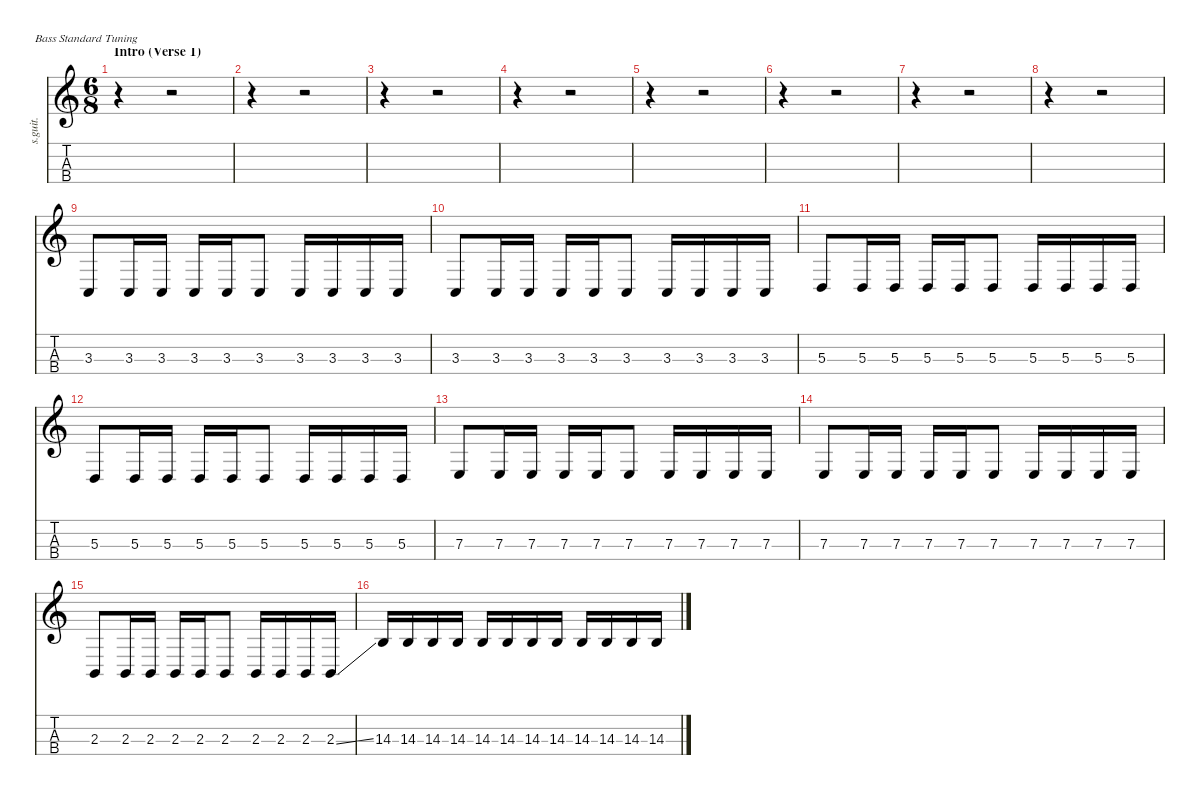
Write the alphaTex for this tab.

\defaultSystemsLayout 4
\hideDynamics
\bracketExtendMode nobrackets
\track ("Matt (Bass)" "s.guit.") {instrument electricbasspick}
\staff {score tabs}
\tuning (G2 D2 A1 E1)
\ts (6 8)
\beaming (8 2 2 2 2)
\section ("" "Intro (Verse 1)")
\tempo (94 hide)
\clef g2
\ks c
r.4{dy f instrument electricbasspick} r.2 |
r.4 r.2 |
r.4 r.2 |
r.4 r.2 |
r.4 r.2 |
r.4 r.2 |
r.4 r.2 |
r.4 r.2 |
3.3.8{lyrics (0 "") lyrics (1 "") lyrics (2 "") lyrics (3 "") lyrics (4 "")} 3.3.16{lyrics (0 "") lyrics (1 "") lyrics (2 "") lyrics (3 "") lyrics (4 "")} 3.3.16{lyrics (0 "") lyrics (1 "") lyrics (2 "") lyrics (3 "") lyrics (4 "")} 3.3.16{lyrics (0 "") lyrics (1 "") lyrics (2 "") lyrics (3 "") lyrics (4 "")} 3.3.16{lyrics (0 "") lyrics (1 "") lyrics (2 "") lyrics (3 "") lyrics (4 "")} 3.3.8{lyrics (0 "") lyrics (1 "") lyrics (2 "") lyrics (3 "") lyrics (4 "")} 3.3.16{lyrics (0 "") lyrics (1 "") lyrics (2 "") lyrics (3 "") lyrics (4 "")} 3.3.16{lyrics (0 "") lyrics (1 "") lyrics (2 "") lyrics (3 "") lyrics (4 "")} 3.3.16{lyrics (0 "") lyrics (1 "") lyrics (2 "") lyrics (3 "") lyrics (4 "")} 3.3.16{lyrics (0 "") lyrics (1 "") lyrics (2 "") lyrics (3 "") lyrics (4 "")} |
3.3.8{lyrics (0 "") lyrics (1 "") lyrics (2 "") lyrics (3 "") lyrics (4 "")} 3.3.16{lyrics (0 "") lyrics (1 "") lyrics (2 "") lyrics (3 "") lyrics (4 "")} 3.3.16{lyrics (0 "") lyrics (1 "") lyrics (2 "") lyrics (3 "") lyrics (4 "")} 3.3.16{lyrics (0 "") lyrics (1 "") lyrics (2 "") lyrics (3 "") lyrics (4 "")} 3.3.16{lyrics (0 "") lyrics (1 "") lyrics (2 "") lyrics (3 "") lyrics (4 "")} 3.3.8{lyrics (0 "") lyrics (1 "") lyrics (2 "") lyrics (3 "") lyrics (4 "")} 3.3.16{lyrics (0 "") lyrics (1 "") lyrics (2 "") lyrics (3 "") lyrics (4 "")} 3.3.16{lyrics (0 "") lyrics (1 "") lyrics (2 "") lyrics (3 "") lyrics (4 "")} 3.3.16{lyrics (0 "") lyrics (1 "") lyrics (2 "") lyrics (3 "") lyrics (4 "")} 3.3.16{lyrics (0 "") lyrics (1 "") lyrics (2 "") lyrics (3 "") lyrics (4 "")} |
5.3.8{lyrics (0 "") lyrics (1 "") lyrics (2 "") lyrics (3 "") lyrics (4 "")} 5.3.16{lyrics (0 "") lyrics (1 "") lyrics (2 "") lyrics (3 "") lyrics (4 "")} 5.3.16{lyrics (0 "") lyrics (1 "") lyrics (2 "") lyrics (3 "") lyrics (4 "")} 5.3.16{lyrics (0 "") lyrics (1 "") lyrics (2 "") lyrics (3 "") lyrics (4 "")} 5.3.16{lyrics (0 "") lyrics (1 "") lyrics (2 "") lyrics (3 "") lyrics (4 "")} 5.3.8{lyrics (0 "") lyrics (1 "") lyrics (2 "") lyrics (3 "") lyrics (4 "")} 5.3.16{lyrics (0 "") lyrics (1 "") lyrics (2 "") lyrics (3 "") lyrics (4 "")} 5.3.16{lyrics (0 "") lyrics (1 "") lyrics (2 "") lyrics (3 "") lyrics (4 "")} 5.3.16{lyrics (0 "") lyrics (1 "") lyrics (2 "") lyrics (3 "") lyrics (4 "")} 5.3.16{lyrics (0 "") lyrics (1 "") lyrics (2 "") lyrics (3 "") lyrics (4 "")} |
5.3.8{lyrics (0 "") lyrics (1 "") lyrics (2 "") lyrics (3 "") lyrics (4 "")} 5.3.16{lyrics (0 "") lyrics (1 "") lyrics (2 "") lyrics (3 "") lyrics (4 "")} 5.3.16{lyrics (0 "") lyrics (1 "") lyrics (2 "") lyrics (3 "") lyrics (4 "")} 5.3.16{lyrics (0 "") lyrics (1 "") lyrics (2 "") lyrics (3 "") lyrics (4 "")} 5.3.16{lyrics (0 "") lyrics (1 "") lyrics (2 "") lyrics (3 "") lyrics (4 "")} 5.3.8{lyrics (0 "") lyrics (1 "") lyrics (2 "") lyrics (3 "") lyrics (4 "")} 5.3.16{lyrics (0 "") lyrics (1 "") lyrics (2 "") lyrics (3 "") lyrics (4 "")} 5.3.16{lyrics (0 "") lyrics (1 "") lyrics (2 "") lyrics (3 "") lyrics (4 "")} 5.3.16{lyrics (0 "") lyrics (1 "") lyrics (2 "") lyrics (3 "") lyrics (4 "")} 5.3.16{lyrics (0 "") lyrics (1 "") lyrics (2 "") lyrics (3 "") lyrics (4 "")} |
7.3.8{lyrics (0 "") lyrics (1 "") lyrics (2 "") lyrics (3 "") lyrics (4 "")} 7.3.16{lyrics (0 "") lyrics (1 "") lyrics (2 "") lyrics (3 "") lyrics (4 "")} 7.3.16{lyrics (0 "") lyrics (1 "") lyrics (2 "") lyrics (3 "") lyrics (4 "")} 7.3.16{lyrics (0 "") lyrics (1 "") lyrics (2 "") lyrics (3 "") lyrics (4 "")} 7.3.16{lyrics (0 "") lyrics (1 "") lyrics (2 "") lyrics (3 "") lyrics (4 "")} 7.3.8{lyrics (0 "") lyrics (1 "") lyrics (2 "") lyrics (3 "") lyrics (4 "")} 7.3.16{lyrics (0 "") lyrics (1 "") lyrics (2 "") lyrics (3 "") lyrics (4 "")} 7.3.16{lyrics (0 "") lyrics (1 "") lyrics (2 "") lyrics (3 "") lyrics (4 "")} 7.3.16{lyrics (0 "") lyrics (1 "") lyrics (2 "") lyrics (3 "") lyrics (4 "")} 7.3.16{lyrics (0 "") lyrics (1 "") lyrics (2 "") lyrics (3 "") lyrics (4 "")} |
7.3.8{lyrics (0 "") lyrics (1 "") lyrics (2 "") lyrics (3 "") lyrics (4 "")} 7.3.16{lyrics (0 "") lyrics (1 "") lyrics (2 "") lyrics (3 "") lyrics (4 "")} 7.3.16{lyrics (0 "") lyrics (1 "") lyrics (2 "") lyrics (3 "") lyrics (4 "")} 7.3.16{lyrics (0 "") lyrics (1 "") lyrics (2 "") lyrics (3 "") lyrics (4 "")} 7.3.16{lyrics (0 "") lyrics (1 "") lyrics (2 "") lyrics (3 "") lyrics (4 "")} 7.3.8{lyrics (0 "") lyrics (1 "") lyrics (2 "") lyrics (3 "") lyrics (4 "")} 7.3.16{lyrics (0 "") lyrics (1 "") lyrics (2 "") lyrics (3 "") lyrics (4 "")} 7.3.16{lyrics (0 "") lyrics (1 "") lyrics (2 "") lyrics (3 "") lyrics (4 "")} 7.3.16{lyrics (0 "") lyrics (1 "") lyrics (2 "") lyrics (3 "") lyrics (4 "")} 7.3.16{lyrics (0 "") lyrics (1 "") lyrics (2 "") lyrics (3 "") lyrics (4 "")} |
2.3.8{lyrics (0 "") lyrics (1 "") lyrics (2 "") lyrics (3 "") lyrics (4 "")} 2.3.16{lyrics (0 "") lyrics (1 "") lyrics (2 "") lyrics (3 "") lyrics (4 "")} 2.3.16{lyrics (0 "") lyrics (1 "") lyrics (2 "") lyrics (3 "") lyrics (4 "")} 2.3.16{lyrics (0 "") lyrics (1 "") lyrics (2 "") lyrics (3 "") lyrics (4 "")} 2.3.16{lyrics (0 "") lyrics (1 "") lyrics (2 "") lyrics (3 "") lyrics (4 "")} 2.3.8{lyrics (0 "") lyrics (1 "") lyrics (2 "") lyrics (3 "") lyrics (4 "")} 2.3.16{lyrics (0 "") lyrics (1 "") lyrics (2 "") lyrics (3 "") lyrics (4 "")} 2.3.16{lyrics (0 "") lyrics (1 "") lyrics (2 "") lyrics (3 "") lyrics (4 "")} 2.3.16{lyrics (0 "") lyrics (1 "") lyrics (2 "") lyrics (3 "") lyrics (4 "")} 2.3{ss}.16{lyrics (0 "") lyrics (1 "") lyrics (2 "") lyrics (3 "") lyrics (4 "")} |
14.3.16{lyrics (0 "") lyrics (1 "") lyrics (2 "") lyrics (3 "") lyrics (4 "")} 14.3.16{lyrics (0 "") lyrics (1 "") lyrics (2 "") lyrics (3 "") lyrics (4 "")} 14.3.16{lyrics (0 "") lyrics (1 "") lyrics (2 "") lyrics (3 "") lyrics (4 "")} 14.3.16{lyrics (0 "") lyrics (1 "") lyrics (2 "") lyrics (3 "") lyrics (4 "")} 14.3.16{lyrics (0 "") lyrics (1 "") lyrics (2 "") lyrics (3 "") lyrics (4 "")} 14.3.16{lyrics (0 "") lyrics (1 "") lyrics (2 "") lyrics (3 "") lyrics (4 "")} 14.3.16{lyrics (0 "") lyrics (1 "") lyrics (2 "") lyrics (3 "") lyrics (4 "")} 14.3.16{lyrics (0 "") lyrics (1 "") lyrics (2 "") lyrics (3 "") lyrics (4 "")} 14.3.16{lyrics (0 "") lyrics (1 "") lyrics (2 "") lyrics (3 "") lyrics (4 "")} 14.3.16{lyrics (0 "") lyrics (1 "") lyrics (2 "") lyrics (3 "") lyrics (4 "")} 14.3.16{lyrics (0 "") lyrics (1 "") lyrics (2 "") lyrics (3 "") lyrics (4 "")} 14.3.16{lyrics (0 "") lyrics (1 "") lyrics (2 "") lyrics (3 "") lyrics (4 "")}
